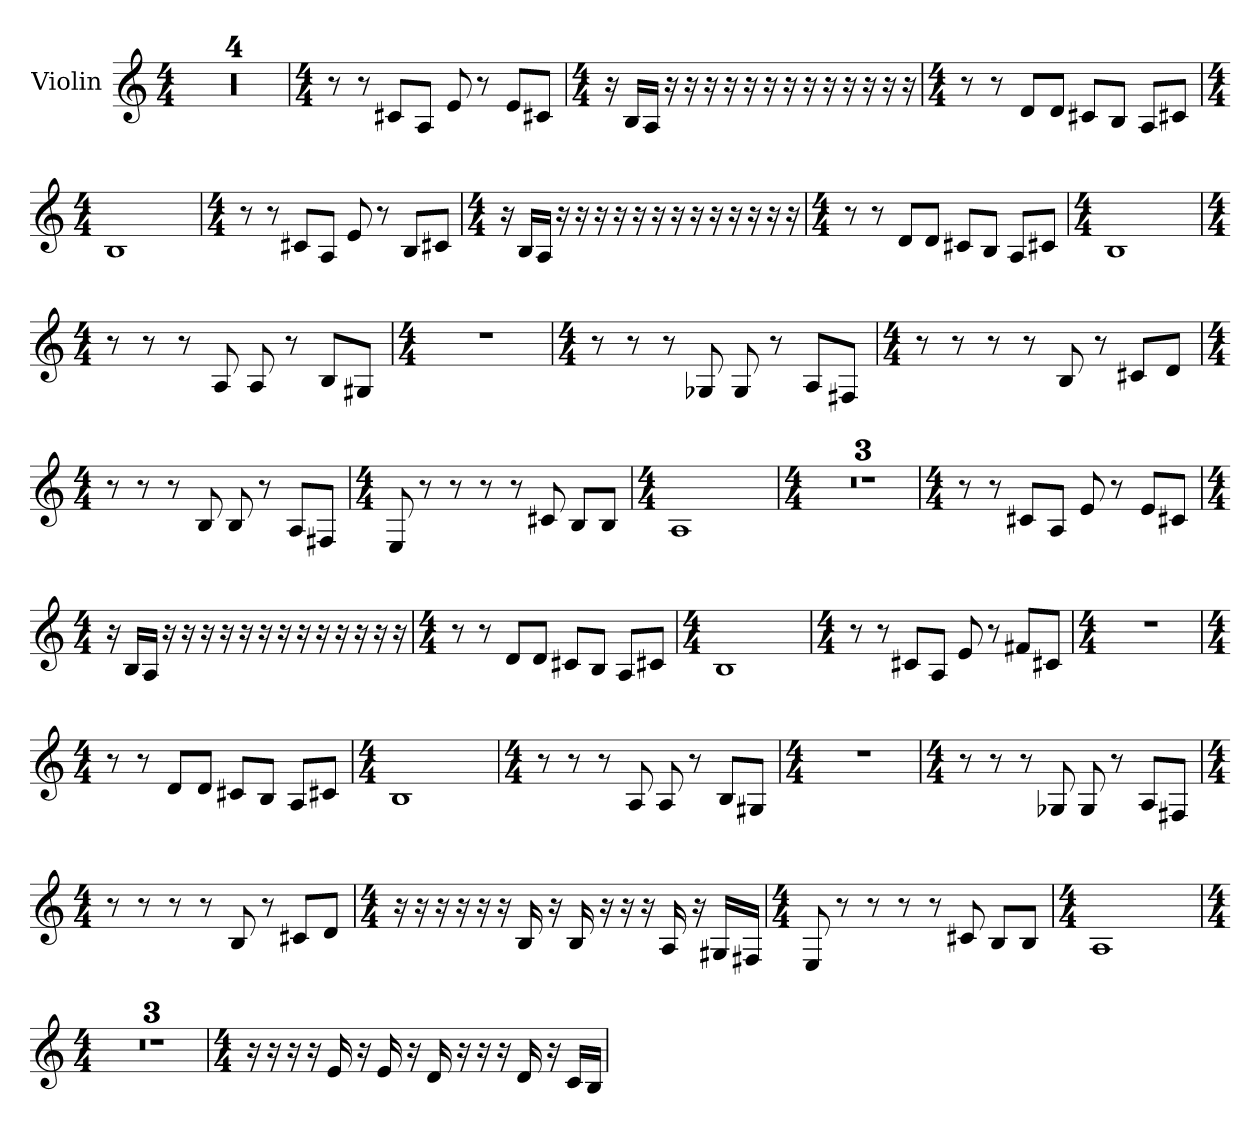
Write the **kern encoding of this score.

**kern
*part1
*staff1
*I"Violin
*I'Vln
*M4/4
=
1r
=
*M4/4
1r
=
*M4/4
1r
=
*M4/4
1r
=
*M4/4
8r
8r
8c#XL
8AJ
8e
8r
8eL
8c#XJ
=
*M4/4
16r
16BLL
16AJJ
16r
16r
16r
16r
16r
16r
16r
16r
16r
16r
16r
16r
16r
=
*M4/4
8r
8r
8dL
8dJ
8c#XL
8BJ
8AL
8c#XJ
=
*M4/4
1B
=
*M4/4
8r
8r
8c#XL
8AJ
8e
8r
8BL
8c#XJ
=
*M4/4
16r
16BLL
16AJJ
16r
16r
16r
16r
16r
16r
16r
16r
16r
16r
16r
16r
16r
=
*M4/4
8r
8r
8dL
8dJ
8c#XL
8BJ
8AL
8c#XJ
=
*M4/4
1B
=
*M4/4
8r
8r
8r
8A
8A
8r
8BL
8G#XJ
=
*M4/4
1r
=
*M4/4
8r
8r
8r
8G-X
8G-
8r
8AL
8F#XJ
=
*M4/4
8r
8r
8r
8r
8B
8r
8c#XL
8dJ
=
*M4/4
8r
8r
8r
8B
8B
8r
8AL
8F#XJ
=
*M4/4
8E
8r
8r
8r
8r
8c#X
8BL
8BJ
=
*M4/4
1A
=
*M4/4
1r
=
*M4/4
1r
=
*M4/4
1r
=
*M4/4
8r
8r
8c#XL
8AJ
8e
8r
8eL
8c#XJ
=
*M4/4
16r
16BLL
16AJJ
16r
16r
16r
16r
16r
16r
16r
16r
16r
16r
16r
16r
16r
=
*M4/4
8r
8r
8dL
8dJ
8c#XL
8BJ
8AL
8c#XJ
=
*M4/4
1B
=
*M4/4
8r
8r
8c#XL
8AJ
8e
8r
8f#XL
8c#XJ
=
*M4/4
1r
=
*M4/4
8r
8r
8dL
8dJ
8c#XL
8BJ
8AL
8c#XJ
=
*M4/4
1B
=
*M4/4
8r
8r
8r
8A
8A
8r
8BL
8G#XJ
=
*M4/4
1r
=
*M4/4
8r
8r
8r
8G-X
8G-
8r
8AL
8F#XJ
=
*M4/4
8r
8r
8r
8r
8B
8r
8c#XL
8dJ
=
*M4/4
16r
16r
16r
16r
16r
16r
16B
16r
16B
16r
16r
16r
16A
16r
16G#XLL
16F#XJJ
=
*M4/4
8E
8r
8r
8r
8r
8c#X
8BL
8BJ
=
*M4/4
1A
=
*M4/4
1r
=
*M4/4
1r
=
*M4/4
1r
=
*M4/4
16r
16r
16r
16r
16e
16r
16e
16r
16d
16r
16r
16r
16d
16r
16cLL
16BJJ
=
*-
